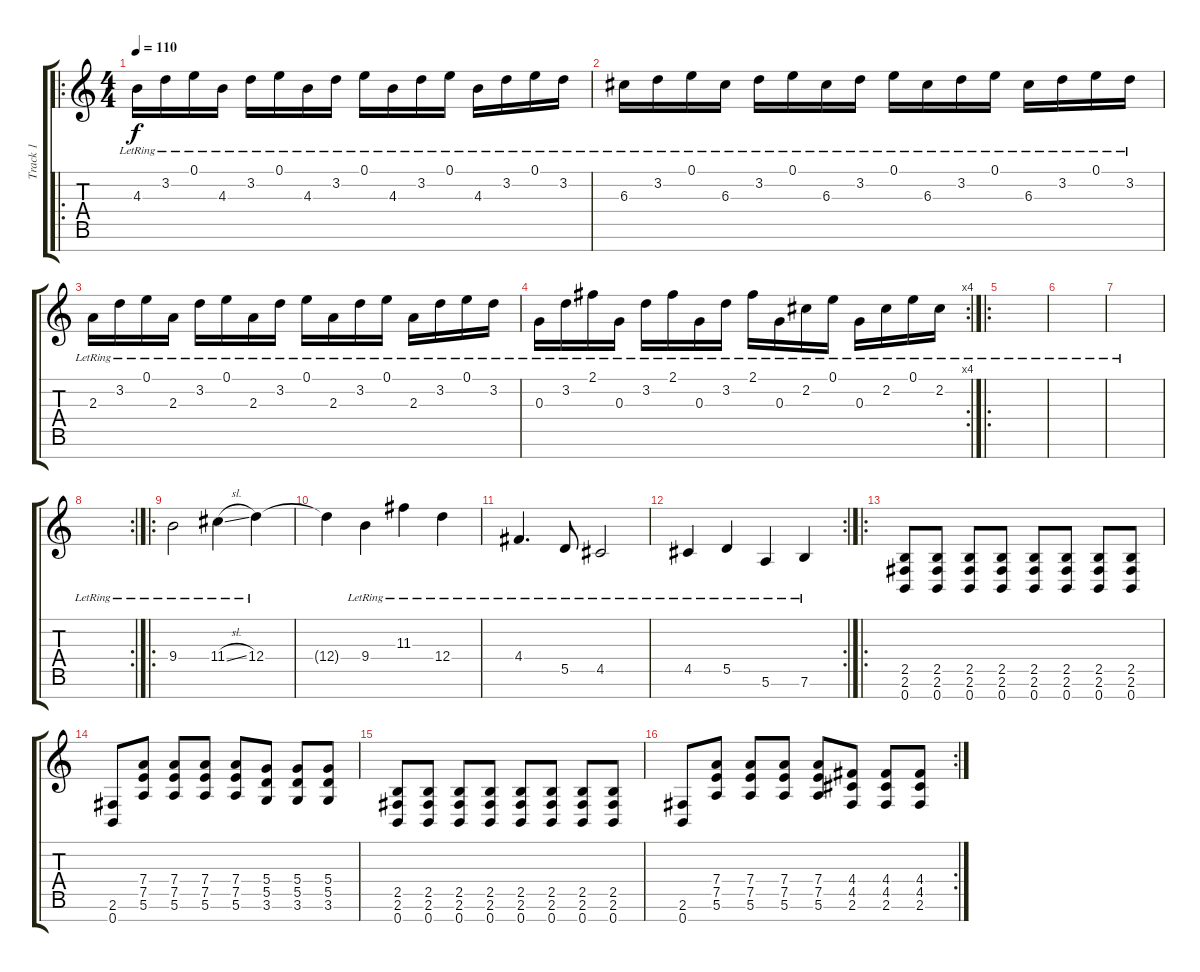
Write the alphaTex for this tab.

\track ("Track 1" "Track 1") {instrument electricguitarjazz}
\staff {score tabs}
\tuning (E4 B3 G3 D3 A2 E2 B1) {hide}
\ro
\ts (4 4)
\tempo 110
\clef g2
\ks c
4.3{lr}.16{dy f} 3.2{lr}.16 0.1{lr}.16 4.3{lr}.16 3.2{lr}.16 0.1{lr}.16 4.3{lr}.16 3.2{lr}.16 0.1{lr}.16 4.3{lr}.16 3.2{lr}.16 0.1{lr}.16 4.3{lr}.16 3.2{lr}.16 0.1{lr}.16 3.2{lr}.16 |
6.3{lr}.16 3.2{lr}.16 0.1{lr}.16 6.3{lr}.16 3.2{lr}.16 0.1{lr}.16 6.3{lr}.16 3.2{lr}.16 0.1{lr}.16 6.3{lr}.16 3.2{lr}.16 0.1{lr}.16 6.3{lr}.16 3.2{lr}.16 0.1{lr}.16 3.2{lr}.16 |
2.3{lr}.16 3.2{lr}.16 0.1{lr}.16 2.3{lr}.16 3.2{lr}.16 0.1{lr}.16 2.3{lr}.16 3.2{lr}.16 0.1{lr}.16 2.3{lr}.16 3.2{lr}.16 0.1{lr}.16 2.3{lr}.16 3.2{lr}.16 0.1{lr}.16 3.2{lr}.16 |
\rc 4
0.3{lr}.16 3.2{lr}.16 2.1{lr}.16 0.3{lr}.16 3.2{lr}.16 2.1{lr}.16 0.3{lr}.16 3.2{lr}.16 2.1{lr}.16 0.3{lr}.16 2.2{lr}.16 0.1{lr}.16 0.3{lr}.16 2.2{lr}.16 0.1{lr}.16 2.2{lr}.16 |
\ro
|
|
|
\rc 2
|
\ro
9.4{lr}.2 11.4{sl lr}.4 12.4{lr}.4 |
12.4{t}.4 9.4{lr}.4 11.3{lr}.4 12.4{lr}.4 |
4.4{lr}.4{d} 5.5{lr}.8 4.5{lr}.2 |
\rc 2
4.5{lr}.4 5.5{lr}.4 5.6{lr}.4 7.6{lr}.4 |
\ro
(2.5 2.6 0.7).8{instrument distortionguitar} (2.5 2.6 0.7).8 (2.5 2.6 0.7).8 (2.5 2.6 0.7).8 (2.5 2.6 0.7).8 (2.5 2.6 0.7).8 (2.5 2.6 0.7).8 (2.5 2.6 0.7).8 |
(2.6 0.7).8 (7.4 7.5 5.6).8 (7.4 7.5 5.6).8 (7.4 7.5 5.6).8 (7.4 7.5 5.6).8 (5.4 5.5 3.6).8 (5.4 5.5 3.6).8 (5.4 5.5 3.6).8 |
(2.5 2.6 0.7).8{instrument distortionguitar} (2.5 2.6 0.7).8 (2.5 2.6 0.7).8 (2.5 2.6 0.7).8 (2.5 2.6 0.7).8 (2.5 2.6 0.7).8 (2.5 2.6 0.7).8 (2.5 2.6 0.7).8 |
\rc 2
(2.6 0.7).8 (7.4 7.5 5.6).8 (7.4 7.5 5.6).8 (7.4 7.5 5.6).8 (7.4 7.5 5.6).8 (4.4 4.5 2.6).8 (4.4 4.5 2.6).8 (4.4 4.5 2.6).8
